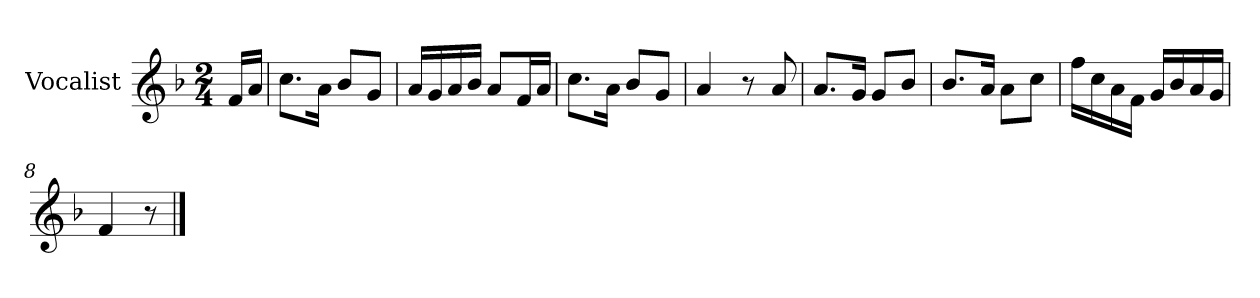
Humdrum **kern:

**kern
*part1
*staff1
*I"Vocalist
*k[b-]
*F:
*M2/4
=
16fLL
16aJJ
=1
8.ccL
16aJk
8b-L
8gJ
=2
16aLL
16g
16a
16b-JJ
8aL
16fL
16aJJ
=3
8.ccL
16aJk
8b-L
8gJ
=4
4a
8r
8a
=5
8.aL
16gJk
8gL
8b-J
=6
8.b-L
16aJk
8aL
8ccJ
=7
16ffLL
16cc
16a
16fJJ
16gLL
16b-
16a
16gJJ
=8
4f
8r
==
*-
